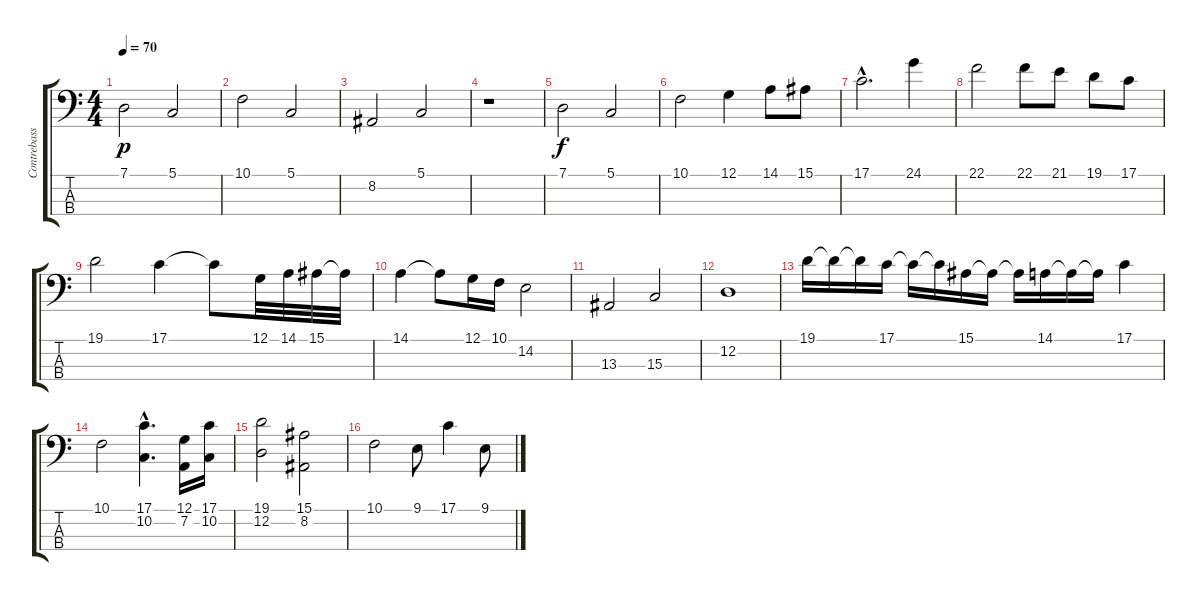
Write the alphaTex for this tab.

\track ("Contrebasse/violoncelle (je sais pas tro" "Contrebass") {instrument cello}
\staff {score tabs}
\tuning (G2 D2 A1 E1) {hide}
\ts (4 4)
\tempo 70
\clef f4
\ks c
7.1.2{dy p} 5.1.2 |
10.1.2 5.1.2 |
8.2.2 5.1.2 |
r.1 |
7.1.2{dy f} 5.1.2 |
10.1.2 12.1.4 14.1.8 15.1.8 |
17.1{hac}.2{d} 24.1.4 |
22.1.2 22.1.8 21.1.8 19.1.8 17.1.8 |
19.1.2 17.1.4 17.1{t}.8 12.1.32 14.1.32 15.1.32 15.1{t}.32 |
14.1.4 14.1{t}.8 12.1.16 10.1.16 14.2.2 |
13.3.2 15.3.2 |
12.2.1 |
19.1.16 19.1{t}.16 19.1{t}.16 17.1.16 17.1{t}.16 17.1{t}.16 15.1.16 15.1{t}.16 15.1{t}.16 14.1.16 14.1{t}.16 14.1{t}.16 17.1.4 |
10.1.2 (17.1{hac} 10.2{hac}).4{d} (12.1 7.2).16 (17.1 10.2).16 |
(19.1 12.2).2 (15.1 8.2).2 |
10.1.2 9.1.8 17.1.4 9.1.8
